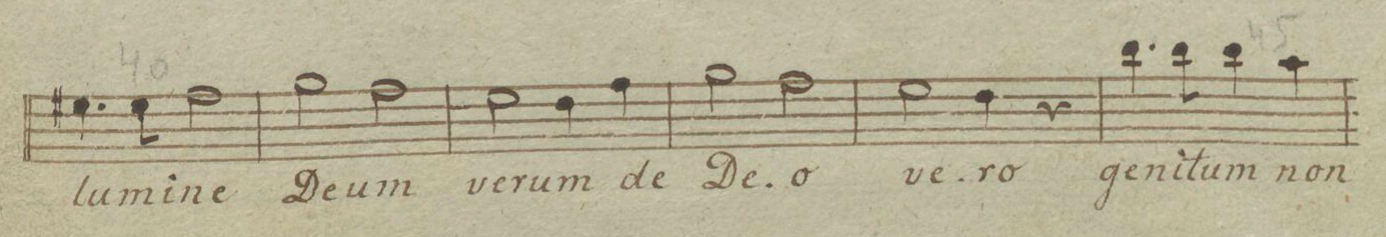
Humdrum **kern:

**kern	**text	**dynam
*I"Canto	*	*
*clefC1	*	*
*k[b-e-a-]	*	*
*met(c)	*	*
*M4/4	*	*
4.cc#X\	lu-	.
8cc#\	-mi-	.
2dd\	-ne	.
=41	=41	=41
2ee-\	De-	.
2dd\	-um	.
=42	=42	=42
2cc\	ve-	.
4b-\	-rum	.
4dd\	de	.
=43	=43	=43
2ee-\	De-	.
2dd\	-o	.
=44	=44	=44
2cc\	ve-	.
4b-\	-ro	.
4r	.	.
=45	=45	=45
4.gg\	ge-	.
8gg\	-ni-	.
4gg\	-tum	.
4ff\	non	.
=46	=46	=46
*-	*-	*-
